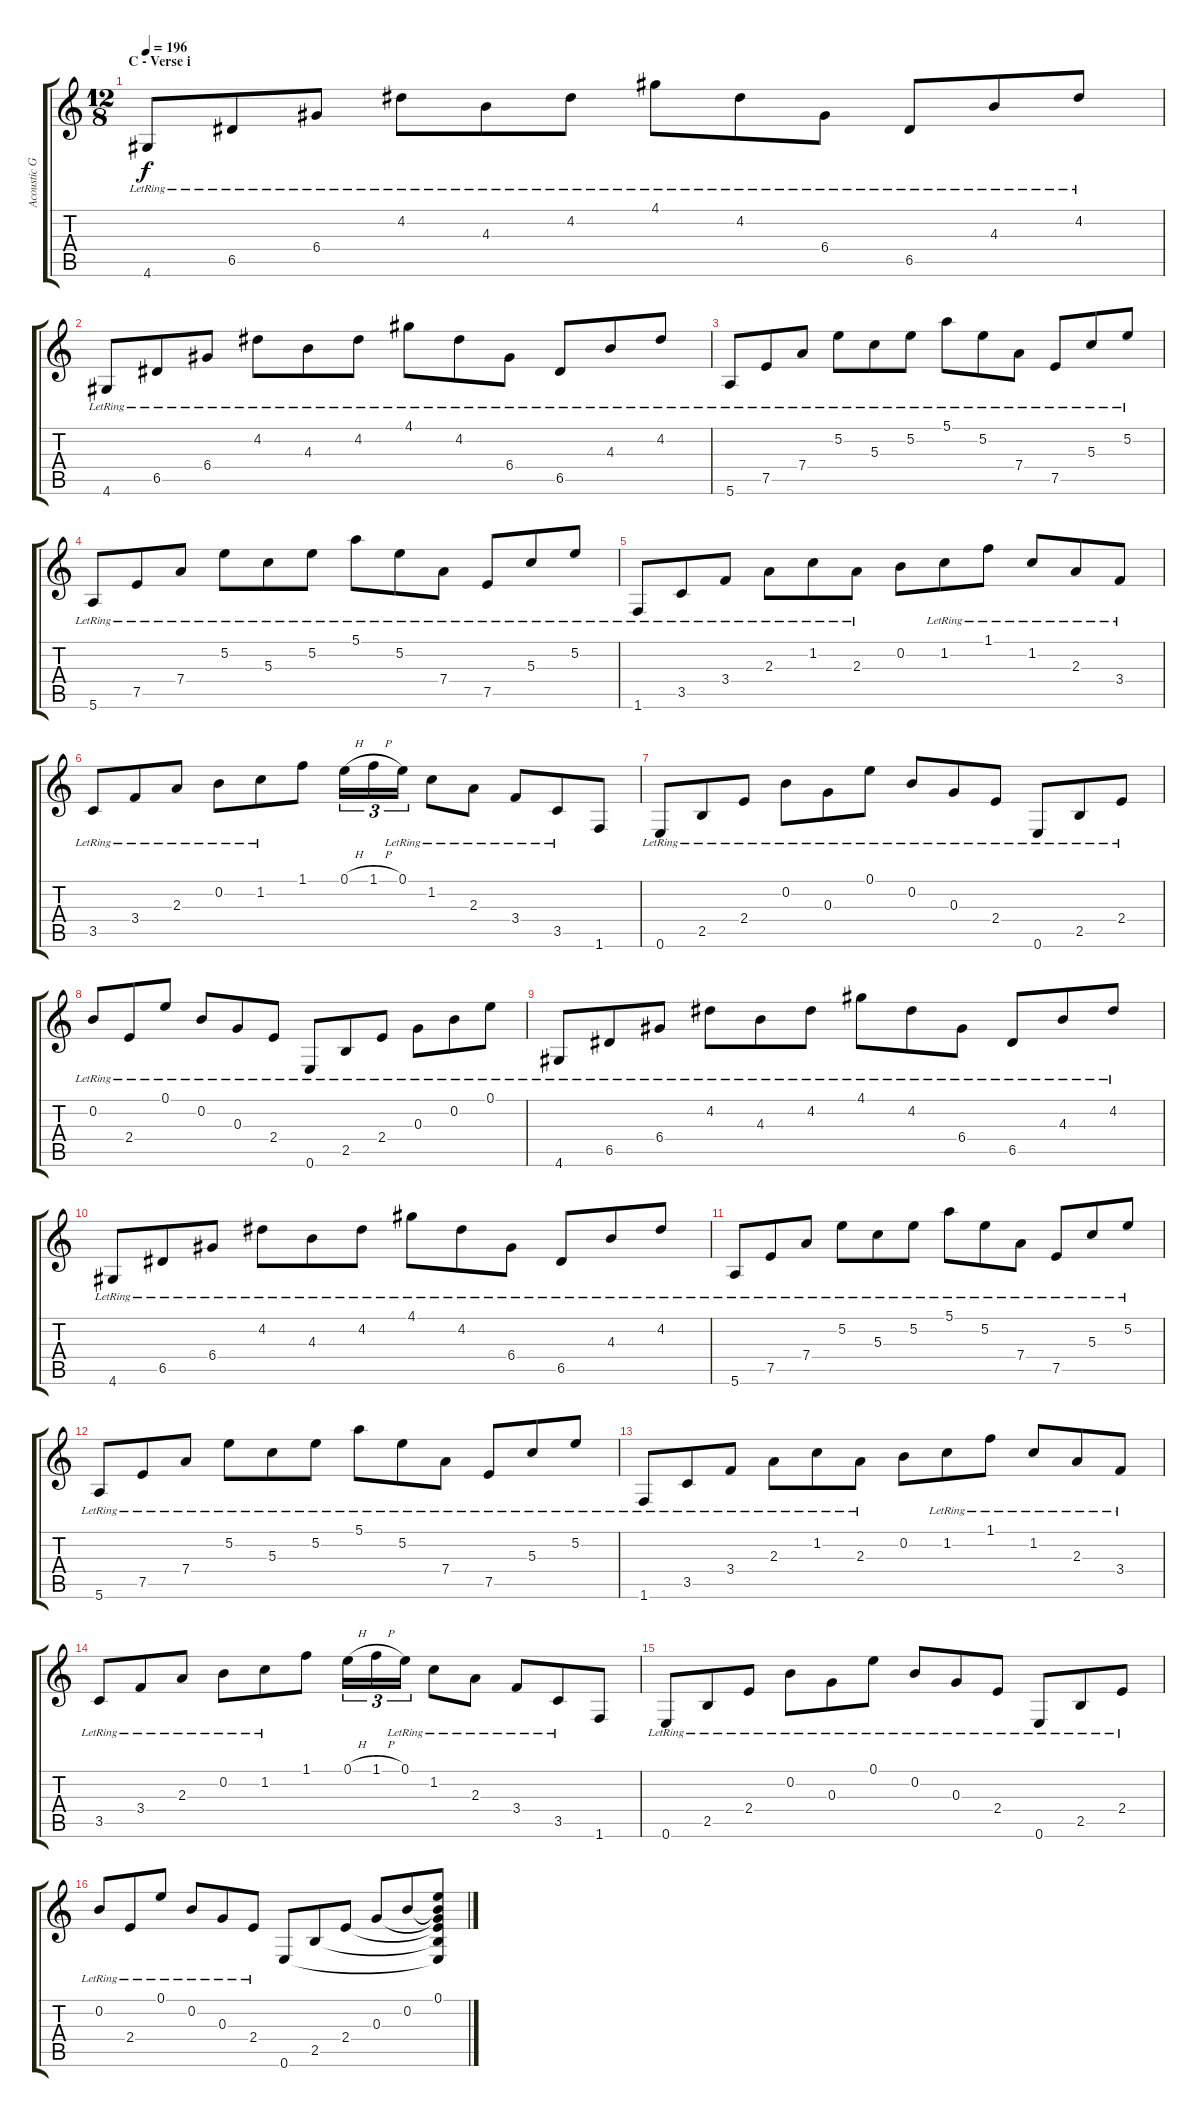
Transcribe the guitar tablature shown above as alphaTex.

\track ("Acoustic Guitar" "Acoustic G") {instrument acousticguitarsteel}
\staff {score tabs}
\tuning (E4 B3 G3 D3 A2 E2) {hide}
\ts (12 8)
\section ("" "C - Verse i")
\tempo 196
\clef g2
\ks c
4.6{lr}.8{dy f} 6.5{lr}.8 6.4{lr}.8 4.2{lr}.8 4.3{lr}.8 4.2{lr}.8 4.1{lr}.8 4.2{lr}.8 6.4{lr}.8 6.5{lr}.8 4.3{lr}.8 4.2{lr}.8 |
4.6{lr}.8 6.5{lr}.8 6.4{lr}.8 4.2{lr}.8 4.3{lr}.8 4.2{lr}.8 4.1{lr}.8 4.2{lr}.8 6.4{lr}.8 6.5{lr}.8 4.3{lr}.8 4.2{lr}.8 |
5.6{lr}.8 7.5{lr}.8 7.4{lr}.8 5.2{lr}.8 5.3{lr}.8 5.2{lr}.8 5.1{lr}.8 5.2{lr}.8 7.4{lr}.8 7.5{lr}.8 5.3{lr}.8 5.2{lr}.8 |
5.6{lr}.8 7.5{lr}.8 7.4{lr}.8 5.2{lr}.8 5.3{lr}.8 5.2{lr}.8 5.1{lr}.8 5.2{lr}.8 7.4{lr}.8 7.5{lr}.8 5.3{lr}.8 5.2{lr}.8 |
1.6{lr}.8 3.5{lr}.8 3.4{lr}.8 2.3{lr}.8 1.2{lr}.8 2.3{lr}.8 0.2.8 1.2{lr}.8 1.1{lr}.8 1.2{lr}.8 2.3{lr}.8 3.4{lr}.8 |
3.5{lr}.8 3.4{lr}.8 2.3{lr}.8 0.2{lr}.8 1.2{lr}.8 1.1.8 0.1{h}.16{tu (3 2)} 1.1{h}.16{tu (3 2)} 0.1{lr}.16{tu (3 2)} 1.2{lr}.8 2.3{lr}.8 3.4{lr}.8 3.5{lr}.8 1.6.8 |
0.6{lr}.8 2.5{lr}.8 2.4{lr}.8 0.2{lr}.8 0.3{lr}.8 0.1{lr}.8 0.2{lr}.8 0.3{lr}.8 2.4{lr}.8 0.6{lr}.8 2.5{lr}.8 2.4{lr}.8 |
0.2{lr}.8 2.4{lr}.8 0.1{lr}.8 0.2{lr}.8 0.3{lr}.8 2.4{lr}.8 0.6{lr}.8 2.5{lr}.8 2.4{lr}.8 0.3{lr}.8 0.2{lr}.8 0.1{lr}.8 |
4.6{lr}.8 6.5{lr}.8 6.4{lr}.8 4.2{lr}.8 4.3{lr}.8 4.2{lr}.8 4.1{lr}.8 4.2{lr}.8 6.4{lr}.8 6.5{lr}.8 4.3{lr}.8 4.2{lr}.8 |
4.6{lr}.8 6.5{lr}.8 6.4{lr}.8 4.2{lr}.8 4.3{lr}.8 4.2{lr}.8 4.1{lr}.8 4.2{lr}.8 6.4{lr}.8 6.5{lr}.8 4.3{lr}.8 4.2{lr}.8 |
5.6{lr}.8 7.5{lr}.8 7.4{lr}.8 5.2{lr}.8 5.3{lr}.8 5.2{lr}.8 5.1{lr}.8 5.2{lr}.8 7.4{lr}.8 7.5{lr}.8 5.3{lr}.8 5.2{lr}.8 |
5.6{lr}.8 7.5{lr}.8 7.4{lr}.8 5.2{lr}.8 5.3{lr}.8 5.2{lr}.8 5.1{lr}.8 5.2{lr}.8 7.4{lr}.8 7.5{lr}.8 5.3{lr}.8 5.2{lr}.8 |
1.6{lr}.8 3.5{lr}.8 3.4{lr}.8 2.3{lr}.8 1.2{lr}.8 2.3{lr}.8 0.2.8 1.2{lr}.8 1.1{lr}.8 1.2{lr}.8 2.3{lr}.8 3.4{lr}.8 |
3.5{lr}.8 3.4{lr}.8 2.3{lr}.8 0.2{lr}.8 1.2{lr}.8 1.1.8 0.1{h}.16{tu (3 2)} 1.1{h}.16{tu (3 2)} 0.1{lr}.16{tu (3 2)} 1.2{lr}.8 2.3{lr}.8 3.4{lr}.8 3.5{lr}.8 1.6.8 |
0.6{lr}.8 2.5{lr}.8 2.4{lr}.8 0.2{lr}.8 0.3{lr}.8 0.1{lr}.8 0.2{lr}.8 0.3{lr}.8 2.4{lr}.8 0.6{lr}.8 2.5{lr}.8 2.4{lr}.8 |
0.2{lr}.8 2.4{lr}.8 0.1{lr}.8 0.2{lr}.8 0.3{lr}.8 2.4{lr}.8 0.6.8 2.5.8 2.4.8 0.3.8 0.2.8 (0.1 0.2{t} 0.3{t} 2.4{t} 2.5{t} 0.6{t}).8
